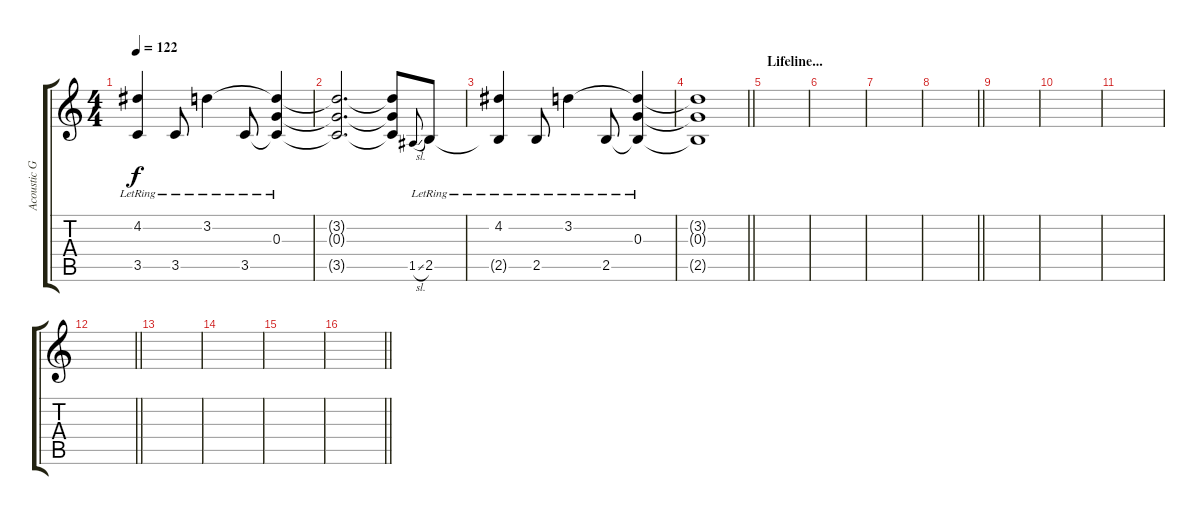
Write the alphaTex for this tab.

\track ("Acoustic Guitar" "Acoustic G") {instrument acousticguitarnylon}
\staff {score tabs}
\tuning (E4 B3 G3 D3 A2 E2) {hide}
\ts (4 4)
\section ("" "")
\tempo 122
\clef g2
\ks c
(4.2{lr} 3.5{t}).4{dy f} 3.5{lr}.8 3.2{lr}.4 3.5{lr}.8 (3.2{t} 0.3{lr} 3.5{t}).4 |
(3.2{t} 0.3{t} 3.5{t}).2{d} (3.2{t} 0.3{t} 3.5{t}).8 1.5{sl}.8{gr onbeat} 2.5{lr}.8 |
(4.2{lr} 2.5{t}).4 2.5{lr}.8 3.2{lr}.4 2.5{lr}.8 (3.2{t} 0.3{lr} 2.5{t}).4 |
\barLineRight lightlight
(3.2{t} 0.3{t} 2.5{t}).1 |
\section ("" "Lifeline...")
|
|
|
\barLineRight lightlight
|
\section ("" "")
|
|
|
\barLineRight lightlight
|
\section ("" "")
|
|
|
\barLineRight lightlight
